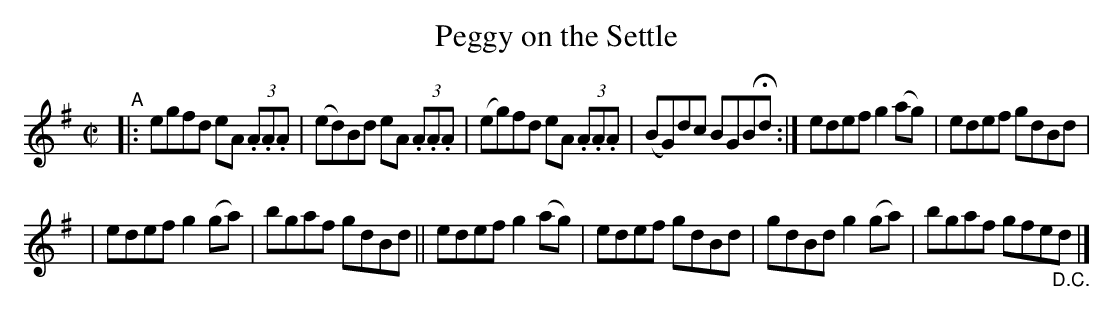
X:1
T: Peggy on the Settle
M: C|
L: 1/8
K: G	% and/or Ador
"^A"\
|: egfd eA (3.A.A.A | (ed)Bd eA (3.A.A.A | (eg)fd eA (3.A.A.A | (BG)dc BGBHd :| edef g2(ag) | edef gdBd |
| edef g2(ga) | bgaf gdBd || edef g2(ag) | edef gdBd | gdBd g2(ga) | bgaf gfe"_D.C."d |]
